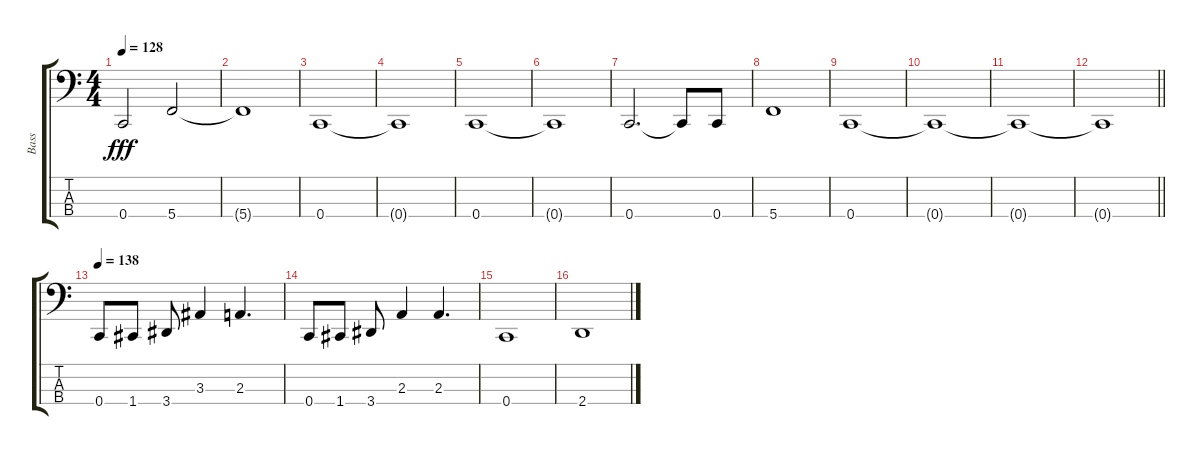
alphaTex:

\track ("Bass" "Bass") {instrument electricbassfinger}
\staff {score tabs}
\tuning (F2 C2 G1 C1) {hide}
\ts (4 4)
\tempo 128
\clef f4
\ks c
0.4.2{dy fff} 5.4.2 |
5.4{t}.1 |
0.4.1 |
0.4{t}.1 |
0.4.1 |
0.4{t}.1 |
0.4.2{d} 0.4{t}.8 0.4.8 |
5.4.1 |
0.4.1 |
0.4{t}.1 |
0.4{t}.1 |
\barLineRight lightlight
0.4{t}.1 |
\tempo 138
0.4.8 1.4.8 3.4.8 3.3.4 2.3.4{d} |
0.4.8 1.4.8 3.4.8 2.3.4 2.3.4{d} |
0.4.1 |
2.4.1
